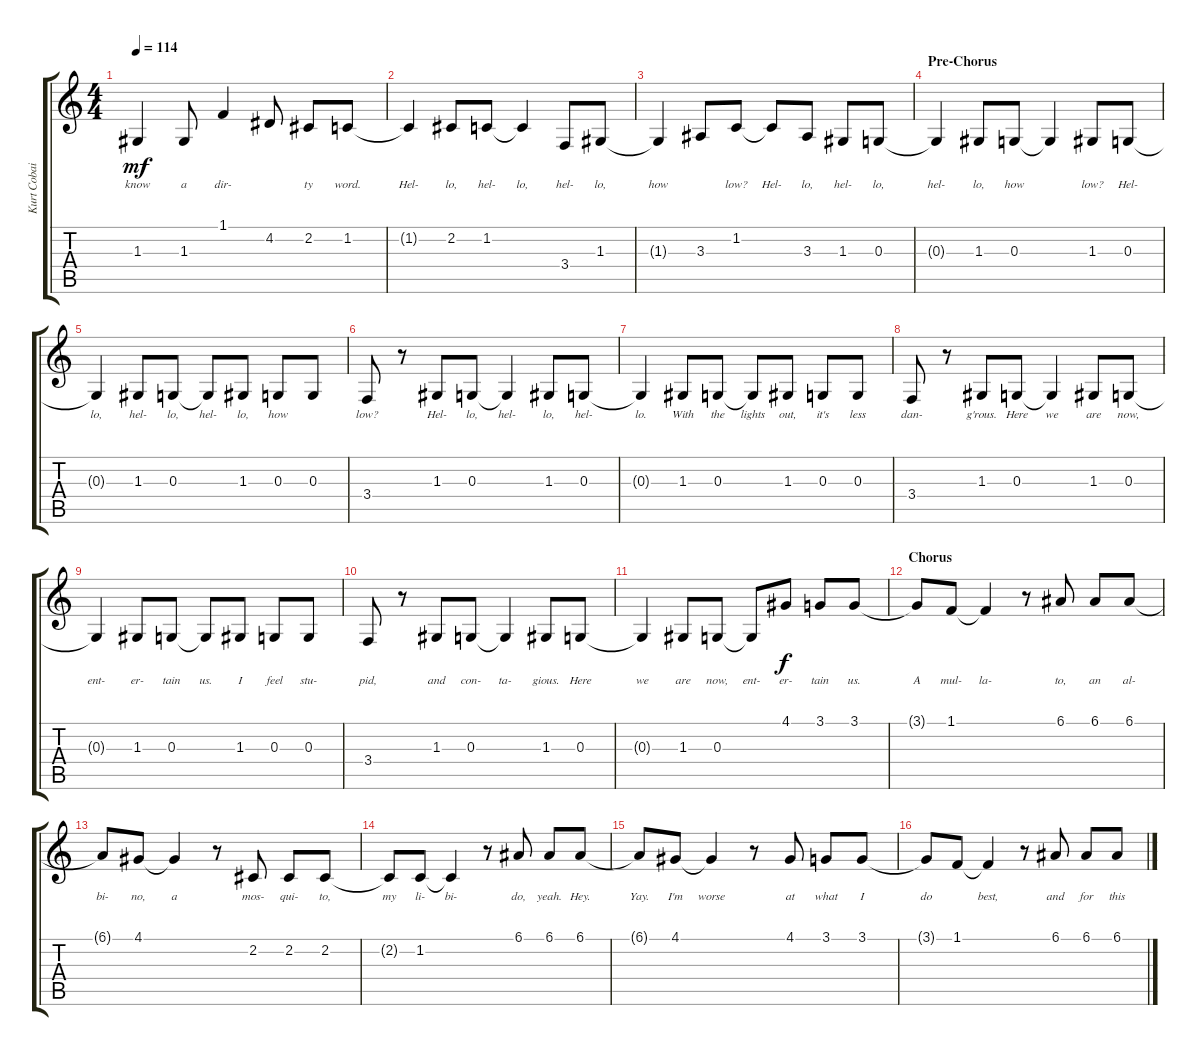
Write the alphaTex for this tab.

\track ("Kurt Cobain - Vocals" "Kurt Cobai") {instrument tenorsax}
\staff {score tabs}
\tuning (E4 B3 G3 D3 A2 E2) {hide}
\ts (4 4)
\tempo 114
\clef g2
\ks c
1.3{t}.4{lyrics (0 "know") lyrics (1 "") lyrics (2 "") lyrics (3 "") lyrics (4 "") dy mf} 1.3.8{lyrics (0 "a") lyrics (1 "") lyrics (2 "") lyrics (3 "") lyrics (4 "")} 1.1.4{lyrics (0 "dir-") lyrics (1 "") lyrics (2 "") lyrics (3 "") lyrics (4 "")} 4.2.8{lyrics (0 " ") lyrics (1 "") lyrics (2 "") lyrics (3 "") lyrics (4 "")} 2.2.8{lyrics (0 "ty") lyrics (1 "") lyrics (2 "") lyrics (3 "") lyrics (4 "")} 1.2.8{lyrics (0 "word.") lyrics (1 "") lyrics (2 "") lyrics (3 "") lyrics (4 "")} |
1.2{t}.4{lyrics (0 "Hel-") lyrics (1 "") lyrics (2 "") lyrics (3 "") lyrics (4 "")} 2.2.8{lyrics (0 "lo,") lyrics (1 "") lyrics (2 "") lyrics (3 "") lyrics (4 "")} 1.2.8{lyrics (0 "hel-") lyrics (1 "") lyrics (2 "") lyrics (3 "") lyrics (4 "")} 1.2{t}.4{lyrics (0 "lo,") lyrics (1 "") lyrics (2 "") lyrics (3 "") lyrics (4 "")} 3.4.8{lyrics (0 "hel-") lyrics (1 "") lyrics (2 "") lyrics (3 "") lyrics (4 "")} 1.3.8{lyrics (0 "lo,") lyrics (1 "") lyrics (2 "") lyrics (3 "") lyrics (4 "")} |
1.3{t}.4{lyrics (0 "how") lyrics (1 "") lyrics (2 "") lyrics (3 "") lyrics (4 "")} 3.3.8{lyrics (0 " ") lyrics (1 "") lyrics (2 "") lyrics (3 "") lyrics (4 "")} 1.2.8{lyrics (0 "low?") lyrics (1 "") lyrics (2 "") lyrics (3 "") lyrics (4 "")} 1.2{t}.8{lyrics (0 "Hel-") lyrics (1 "") lyrics (2 "") lyrics (3 "") lyrics (4 "")} 3.3.8{lyrics (0 "lo,") lyrics (1 "") lyrics (2 "") lyrics (3 "") lyrics (4 "")} 1.3.8{lyrics (0 "hel-") lyrics (1 "") lyrics (2 "") lyrics (3 "") lyrics (4 "")} 0.3.8{lyrics (0 "lo,") lyrics (1 "") lyrics (2 "") lyrics (3 "") lyrics (4 "")} |
\section ("" "Pre-Chorus")
0.3{t}.4{lyrics (0 "hel-") lyrics (1 "") lyrics (2 "") lyrics (3 "") lyrics (4 "")} 1.3.8{lyrics (0 "lo,") lyrics (1 "") lyrics (2 "") lyrics (3 "") lyrics (4 "")} 0.3.8{lyrics (0 "how") lyrics (1 "") lyrics (2 "") lyrics (3 "") lyrics (4 "")} 0.3{t}.4{lyrics (0 " ") lyrics (1 "") lyrics (2 "") lyrics (3 "") lyrics (4 "")} 1.3.8{lyrics (0 "low?") lyrics (1 "") lyrics (2 "") lyrics (3 "") lyrics (4 "")} 0.3.8{lyrics (0 "Hel-") lyrics (1 "") lyrics (2 "") lyrics (3 "") lyrics (4 "")} |
0.3{t}.4{lyrics (0 "lo,") lyrics (1 "") lyrics (2 "") lyrics (3 "") lyrics (4 "")} 1.3.8{lyrics (0 "hel-") lyrics (1 "") lyrics (2 "") lyrics (3 "") lyrics (4 "")} 0.3.8{lyrics (0 "lo,") lyrics (1 "") lyrics (2 "") lyrics (3 "") lyrics (4 "")} 0.3{t}.8{lyrics (0 "hel-") lyrics (1 "") lyrics (2 "") lyrics (3 "") lyrics (4 "")} 1.3.8{lyrics (0 "lo,") lyrics (1 "") lyrics (2 "") lyrics (3 "") lyrics (4 "")} 0.3.8{lyrics (0 "how") lyrics (1 "") lyrics (2 "") lyrics (3 "") lyrics (4 "")} 0.3.8{lyrics (0 " ") lyrics (1 "") lyrics (2 "") lyrics (3 "") lyrics (4 "")} |
3.4.8{lyrics (0 "low?") lyrics (1 "") lyrics (2 "") lyrics (3 "") lyrics (4 "")} r.8 1.3.8{lyrics (0 "Hel-") lyrics (1 "") lyrics (2 "") lyrics (3 "") lyrics (4 "")} 0.3.8{lyrics (0 "lo,") lyrics (1 "") lyrics (2 "") lyrics (3 "") lyrics (4 "")} 0.3{t}.4{lyrics (0 "hel-") lyrics (1 "") lyrics (2 "") lyrics (3 "") lyrics (4 "")} 1.3.8{lyrics (0 "lo,") lyrics (1 "") lyrics (2 "") lyrics (3 "") lyrics (4 "")} 0.3.8{lyrics (0 "hel-") lyrics (1 "") lyrics (2 "") lyrics (3 "") lyrics (4 "")} |
0.3{t}.4{lyrics (0 "lo.") lyrics (1 "") lyrics (2 "") lyrics (3 "") lyrics (4 "")} 1.3.8{lyrics (0 "With") lyrics (1 "") lyrics (2 "") lyrics (3 "") lyrics (4 "")} 0.3.8{lyrics (0 "the") lyrics (1 "") lyrics (2 "") lyrics (3 "") lyrics (4 "")} 0.3{t}.8{lyrics (0 "lights") lyrics (1 "") lyrics (2 "") lyrics (3 "") lyrics (4 "")} 1.3.8{lyrics (0 "out,") lyrics (1 "") lyrics (2 "") lyrics (3 "") lyrics (4 "")} 0.3.8{lyrics (0 "it's") lyrics (1 "") lyrics (2 "") lyrics (3 "") lyrics (4 "")} 0.3.8{lyrics (0 "less") lyrics (1 "") lyrics (2 "") lyrics (3 "") lyrics (4 "")} |
3.4.8{lyrics (0 "dan-") lyrics (1 "") lyrics (2 "") lyrics (3 "") lyrics (4 "")} r.8 1.3.8{lyrics (0 "g'rous.") lyrics (1 "") lyrics (2 "") lyrics (3 "") lyrics (4 "")} 0.3.8{lyrics (0 "Here") lyrics (1 "") lyrics (2 "") lyrics (3 "") lyrics (4 "")} 0.3{t}.4{lyrics (0 "we") lyrics (1 "") lyrics (2 "") lyrics (3 "") lyrics (4 "")} 1.3.8{lyrics (0 "are") lyrics (1 "") lyrics (2 "") lyrics (3 "") lyrics (4 "")} 0.3.8{lyrics (0 "now,") lyrics (1 "") lyrics (2 "") lyrics (3 "") lyrics (4 "")} |
0.3{t}.4{lyrics (0 "ent-") lyrics (1 "") lyrics (2 "") lyrics (3 "") lyrics (4 "")} 1.3.8{lyrics (0 "er-") lyrics (1 "") lyrics (2 "") lyrics (3 "") lyrics (4 "")} 0.3.8{lyrics (0 "tain") lyrics (1 "") lyrics (2 "") lyrics (3 "") lyrics (4 "")} 0.3{t}.8{lyrics (0 "us.") lyrics (1 "") lyrics (2 "") lyrics (3 "") lyrics (4 "")} 1.3.8{lyrics (0 "I") lyrics (1 "") lyrics (2 "") lyrics (3 "") lyrics (4 "")} 0.3.8{lyrics (0 "feel") lyrics (1 "") lyrics (2 "") lyrics (3 "") lyrics (4 "")} 0.3.8{lyrics (0 "stu-") lyrics (1 "") lyrics (2 "") lyrics (3 "") lyrics (4 "")} |
3.4.8{lyrics (0 "pid,") lyrics (1 "") lyrics (2 "") lyrics (3 "") lyrics (4 "")} r.8 1.3.8{lyrics (0 "and") lyrics (1 "") lyrics (2 "") lyrics (3 "") lyrics (4 "")} 0.3.8{lyrics (0 "con-") lyrics (1 "") lyrics (2 "") lyrics (3 "") lyrics (4 "")} 0.3{t}.4{lyrics (0 "ta-") lyrics (1 "") lyrics (2 "") lyrics (3 "") lyrics (4 "")} 1.3.8{lyrics (0 "gious.") lyrics (1 "") lyrics (2 "") lyrics (3 "") lyrics (4 "")} 0.3.8{lyrics (0 "Here") lyrics (1 "") lyrics (2 "") lyrics (3 "") lyrics (4 "")} |
0.3{t}.4{lyrics (0 "we") lyrics (1 "") lyrics (2 "") lyrics (3 "") lyrics (4 "")} 1.3.8{lyrics (0 "are") lyrics (1 "") lyrics (2 "") lyrics (3 "") lyrics (4 "")} 0.3.8{lyrics (0 "now,") lyrics (1 "") lyrics (2 "") lyrics (3 "") lyrics (4 "")} 0.3{t}.8{lyrics (0 "ent-") lyrics (1 "") lyrics (2 "") lyrics (3 "") lyrics (4 "")} 4.1.8{lyrics (0 "er-") lyrics (1 "") lyrics (2 "") lyrics (3 "") lyrics (4 "") dy f} 3.1.8{lyrics (0 "tain") lyrics (1 "") lyrics (2 "") lyrics (3 "") lyrics (4 "")} 3.1.8{lyrics (0 "us.") lyrics (1 "") lyrics (2 "") lyrics (3 "") lyrics (4 "")} |
\section ("" "Chorus")
3.1{t}.8{lyrics (0 "A") lyrics (1 "") lyrics (2 "") lyrics (3 "") lyrics (4 "")} 1.1.8{lyrics (0 "mul-") lyrics (1 "") lyrics (2 "") lyrics (3 "") lyrics (4 "")} 1.1{t}.4{lyrics (0 "la-") lyrics (1 "") lyrics (2 "") lyrics (3 "") lyrics (4 "")} r.8 6.1.8{lyrics (0 "to,") lyrics (1 "") lyrics (2 "") lyrics (3 "") lyrics (4 "")} 6.1.8{lyrics (0 "an") lyrics (1 "") lyrics (2 "") lyrics (3 "") lyrics (4 "")} 6.1.8{lyrics (0 "al-") lyrics (1 "") lyrics (2 "") lyrics (3 "") lyrics (4 "")} |
6.1{t}.8{lyrics (0 "bi-") lyrics (1 "") lyrics (2 "") lyrics (3 "") lyrics (4 "")} 4.1.8{lyrics (0 "no,") lyrics (1 "") lyrics (2 "") lyrics (3 "") lyrics (4 "")} 4.1{t}.4{lyrics (0 "a") lyrics (1 "") lyrics (2 "") lyrics (3 "") lyrics (4 "")} r.8 2.2.8{lyrics (0 "mos-") lyrics (1 "") lyrics (2 "") lyrics (3 "") lyrics (4 "")} 2.2.8{lyrics (0 "qui-") lyrics (1 "") lyrics (2 "") lyrics (3 "") lyrics (4 "")} 2.2.8{lyrics (0 "to,") lyrics (1 "") lyrics (2 "") lyrics (3 "") lyrics (4 "")} |
2.2{t}.8{lyrics (0 "my") lyrics (1 "") lyrics (2 "") lyrics (3 "") lyrics (4 "")} 1.2.8{lyrics (0 "li-") lyrics (1 "") lyrics (2 "") lyrics (3 "") lyrics (4 "")} 1.2{t}.4{lyrics (0 "bi-") lyrics (1 "") lyrics (2 "") lyrics (3 "") lyrics (4 "")} r.8 6.1.8{lyrics (0 "do,") lyrics (1 "") lyrics (2 "") lyrics (3 "") lyrics (4 "")} 6.1.8{lyrics (0 "yeah.") lyrics (1 "") lyrics (2 "") lyrics (3 "") lyrics (4 "")} 6.1.8{lyrics (0 "Hey.") lyrics (1 "") lyrics (2 "") lyrics (3 "") lyrics (4 "")} |
6.1{t}.8{lyrics (0 "Yay.") lyrics (1 "") lyrics (2 "") lyrics (3 "") lyrics (4 "")} 4.1.8{lyrics (0 "I'm") lyrics (1 "") lyrics (2 "") lyrics (3 "") lyrics (4 "")} 4.1{t}.4{lyrics (0 "worse") lyrics (1 "") lyrics (2 "") lyrics (3 "") lyrics (4 "")} r.8 4.1.8{lyrics (0 "at") lyrics (1 "") lyrics (2 "") lyrics (3 "") lyrics (4 "")} 3.1.8{lyrics (0 "what") lyrics (1 "") lyrics (2 "") lyrics (3 "") lyrics (4 "")} 3.1.8{lyrics (0 "I") lyrics (1 "") lyrics (2 "") lyrics (3 "") lyrics (4 "")} |
3.1{t}.8{lyrics (0 "do") lyrics (1 "") lyrics (2 "") lyrics (3 "") lyrics (4 "")} 1.1.8{lyrics (0 " ") lyrics (1 "") lyrics (2 "") lyrics (3 "") lyrics (4 "")} 1.1{t}.4{lyrics (0 "best,") lyrics (1 "") lyrics (2 "") lyrics (3 "") lyrics (4 "")} r.8 6.1.8{lyrics (0 "and") lyrics (1 "") lyrics (2 "") lyrics (3 "") lyrics (4 "")} 6.1.8{lyrics (0 "for") lyrics (1 "") lyrics (2 "") lyrics (3 "") lyrics (4 "")} 6.1.8{lyrics (0 "this") lyrics (1 "") lyrics (2 "") lyrics (3 "") lyrics (4 "")}
